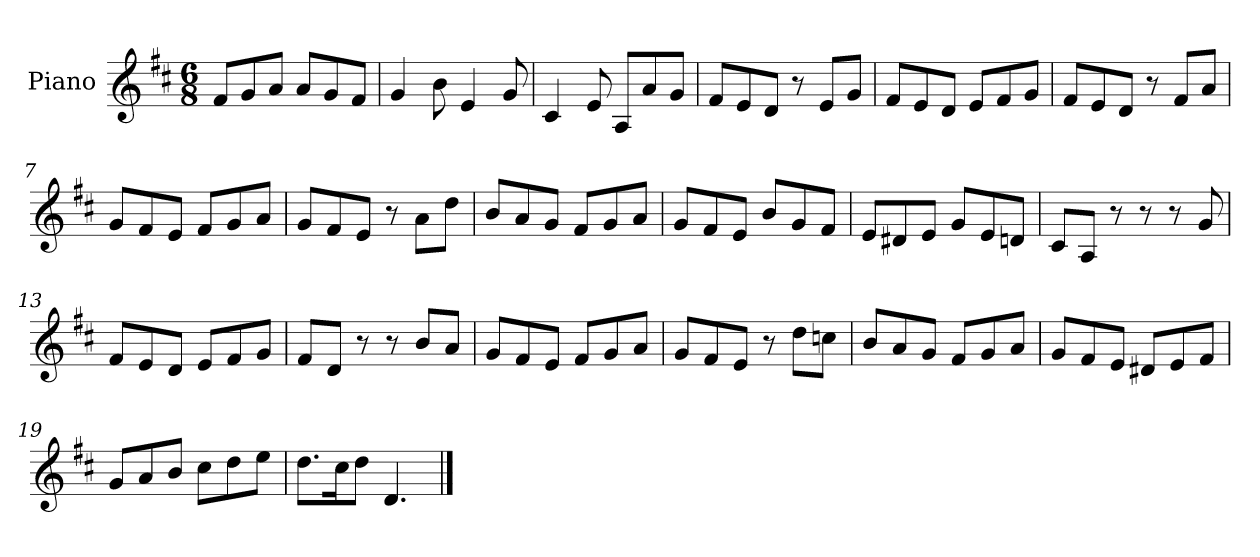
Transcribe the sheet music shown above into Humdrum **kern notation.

**kern
*part1
*staff1
*I"Piano
*I'Pno
*clefG2
*k[f#c#]
*M6/8
=1
8f#/L
8g/
8a/J
8a/L
8g/
8f#/J
=2
4g/
8b\
4e/
8g/
=3
4c#/
8e/
8A/L
8a/
8g/J
=4
8f#/L
8e/
8d/J
8r
8e/L
8g/J
=5
8f#/L
8e/
8d/J
8e/L
8f#/
8g/J
=6
8f#/L
8e/
8d/J
8r
8f#/L
8a/J
=7
8g/L
8f#/
8e/J
8f#/L
8g/
8a/J
=8
8g/L
8f#/
8e/J
8r
8a\L
8dd\J
=9
8b/L
8a/
8g/J
8f#/L
8g/
8a/J
=10
8g/L
8f#/
8e/J
8b/L
8g/
8f#/J
=11
8e/L
8d#X/
8e/J
8g/L
8e/
8dn/J
=12
8c#/L
8A/J
8r
8r
8r
8g/
=13
8f#/L
8e/
8d/J
8e/L
8f#/
8g/J
=14
8f#/L
8d/J
8r
8r
8b/L
8a/J
=15
8g/L
8f#/
8e/J
8f#/L
8g/
8a/J
=16
8g/L
8f#/
8e/J
8r
8dd\L
8ccn\J
=17
8b/L
8a/
8g/J
8f#/L
8g/
8a/J
=18
8g/L
8f#/
8e/J
8d#X/L
8e/
8f#/J
=19
8g/L
8a/
8b/J
8cc#\L
8dd\
8ee\J
=20
8.dd\L
16cc#\K
8dd\J
4.d/
==
*-
